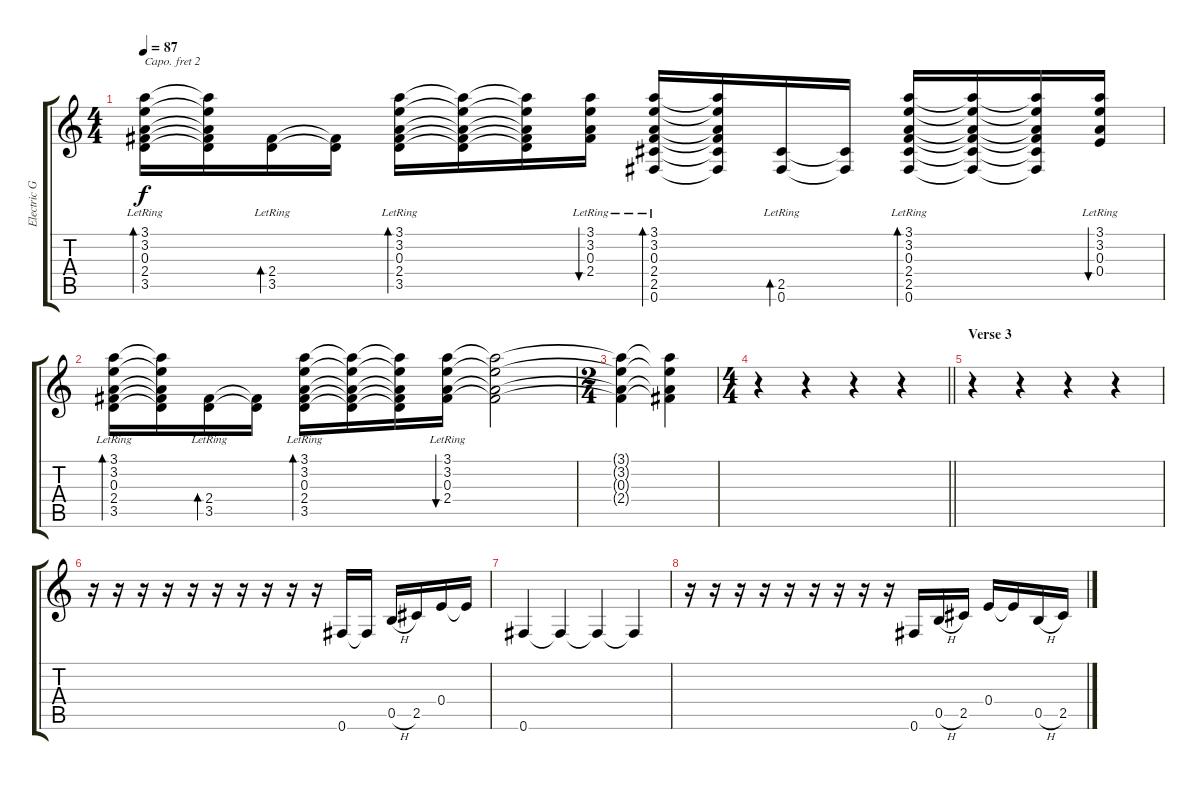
\track ("Electric Guitar (Capo @2)" "Electric G") {instrument electricguitarclean}
\staff {score tabs}
\capo 2
\tuning (E4 B3 G3 D3 A2 E2) {hide}
\ts (4 4)
\tempo 87
\clef g2
\ks c
(3.1{lr} 3.2{lr} 0.3{lr} 2.4{lr} 3.5{lr}).16{bd 30 dy f} (3.1{t} 3.2{t} 0.3{t} 2.4{t} 3.5{t}).16 (2.4{lr} 3.5{lr}).16{bd 30} (2.4{t} 3.5{t}).16 (3.1{lr} 3.2{lr} 0.3{lr} 2.4{lr} 3.5{lr}).16{bd 30} (3.1{t} 3.2{t} 0.3{t} 2.4{t} 3.5{t}).16 (3.1{t} 3.2{t} 0.3{t} 2.4{t} 3.5{t}).16 (3.1{lr} 3.2{lr} 0.3{lr} 2.4{lr}).16{bu 30} (3.1{lr} 3.2{lr} 0.3{lr} 2.4{lr} 2.5{lr} 0.6{lr}).16{bd 30} (3.1{t} 3.2{t} 0.3{t} 2.4{t} 2.5{t} 0.6{t}).16 (2.5{lr} 0.6{lr}).16{bd 30} (2.5{t} 0.6{t}).16 (3.1{lr} 3.2{lr} 0.3{lr} 2.4{lr} 2.5{lr} 0.6{lr}).16{bd 30} (3.1{t} 3.2{t} 0.3{t} 2.4{t} 2.5{t} 0.6{t}).16 (3.1{t} 3.2{t} 0.3{t} 2.4{t} 2.5{t} 0.6{t}).16 (3.1{lr} 3.2{lr} 0.3{lr} 0.4{lr}).16{bu 30} |
(3.1{lr} 3.2{lr} 0.3{lr} 2.4{lr} 3.5{lr}).16{bd 30} (3.1{t} 3.2{t} 0.3{t} 2.4{t} 3.5{t}).16 (2.4{lr} 3.5{lr}).16{bd 30} (2.4{t} 3.5{t}).16 (3.1{lr} 3.2{lr} 0.3{lr} 2.4{lr} 3.5{lr}).16{bd 30} (3.1{t} 3.2{t} 0.3{t} 2.4{t} 3.5{t}).16 (3.1{t} 3.2{t} 0.3{t} 2.4{t} 3.5{t}).16 (3.1{lr} 3.2{lr} 0.3{lr} 2.4{lr}).16{bu 30} (3.1{t} 3.2{t} 0.3{t} 2.4{t}).2 |
\ts (2 4)
(3.1{t} 3.2{t} 0.3{t} 2.4{t}).4 (3.1{t} 3.2{t} 0.3{t} 2.4{t}).4 |
\ts (4 4)
\barLineRight lightlight
r.4 r.4 r.4 r.4 |
\section ("" "Verse 3")
r.4 r.4 r.4 r.4 |
r.16 r.16 r.16 r.16 r.16 r.16 r.16 r.16 r.16 r.16 0.6.16 0.6{t}.16 0.5{h}.16 2.5.16 0.4.16 0.4{t}.16 |
0.6.4 0.6{t}.4 0.6{t}.4 0.6{t}.4 |
r.16 r.16 r.16 r.16 r.16 r.16 r.16 r.16 r.16 0.6.16 0.5{h}.16 2.5.16 0.4.16 0.4{t}.16 0.5{h}.16 2.5.16
